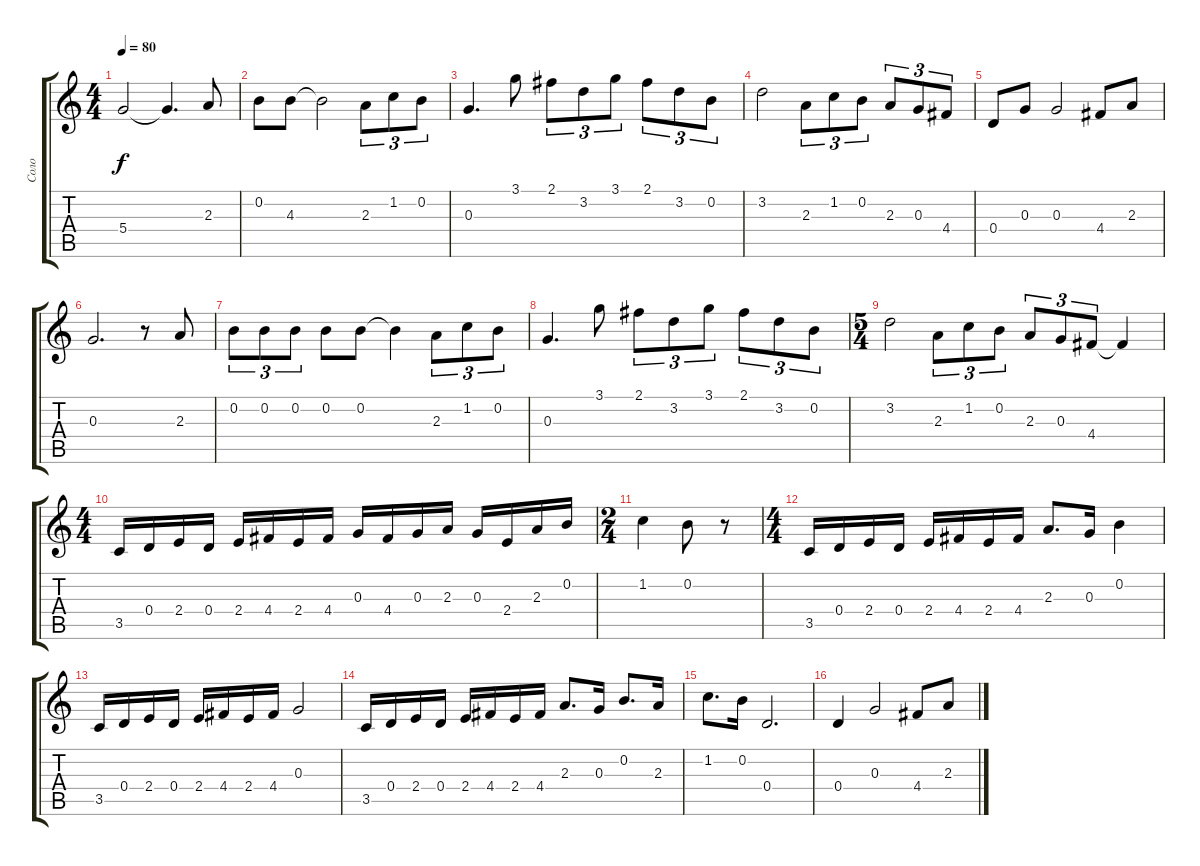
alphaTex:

\track ("Соло" "Соло") {instrument acousticguitarsteel}
\staff {score tabs}
\tuning (E4 B3 G3 D3 A2 E2) {hide}
\ts (4 4)
\tempo 80
\clef g2
\ks c
5.4.2{dy f} 5.4{t}.4{d} 2.3.8 |
0.2.8 4.3.8 4.3{t}.2 2.3.8{tu (3 2)} 1.2.8{tu (3 2)} 0.2.8{tu (3 2)} |
0.3.4{d} 3.1.8 2.1.8{tu (3 2)} 3.2.8{tu (3 2)} 3.1.8{tu (3 2)} 2.1.8{tu (3 2)} 3.2.8{tu (3 2)} 0.2.8{tu (3 2)} |
3.2.2 2.3.8{tu (3 2)} 1.2.8{tu (3 2)} 0.2.8{tu (3 2)} 2.3.8{tu (3 2)} 0.3.8{tu (3 2)} 4.4.8{tu (3 2)} |
0.4.8 0.3.8 0.3.2 4.4.8 2.3.8 |
0.3.2{d} r.8 2.3.8 |
0.2.8{tu (3 2)} 0.2.8{tu (3 2)} 0.2.8{tu (3 2)} 0.2.8 0.2.8 0.2{t}.4 2.3.8{tu (3 2)} 1.2.8{tu (3 2)} 0.2.8{tu (3 2)} |
0.3.4{d} 3.1.8 2.1.8{tu (3 2)} 3.2.8{tu (3 2)} 3.1.8{tu (3 2)} 2.1.8{tu (3 2)} 3.2.8{tu (3 2)} 0.2.8{tu (3 2)} |
\ts (5 4)
3.2.2 2.3.8{tu (3 2)} 1.2.8{tu (3 2)} 0.2.8{tu (3 2)} 2.3.8{tu (3 2)} 0.3.8{tu (3 2)} 4.4.8{tu (3 2)} 4.4{t}.4 |
\ts (4 4)
3.5.16 0.4.16 2.4.16 0.4.16 2.4.16 4.4.16 2.4.16 4.4.16 0.3.16 4.4.16 0.3.16 2.3.16 0.3.16 2.4.16 2.3.16 0.2.16 |
\ts (2 4)
1.2.4 0.2.8 r.8 |
\ts (4 4)
3.5.16 0.4.16 2.4.16 0.4.16 2.4.16 4.4.16 2.4.16 4.4.16 2.3.8{d} 0.3.16 0.2.4 |
3.5.16 0.4.16 2.4.16 0.4.16 2.4.16 4.4.16 2.4.16 4.4.16 0.3.2 |
3.5.16 0.4.16 2.4.16 0.4.16 2.4.16 4.4.16 2.4.16 4.4.16 2.3.8{d} 0.3.16 0.2.8{d} 2.3.16 |
1.2.8{d} 0.2.16 0.4.2{d} |
0.4.4 0.3.2 4.4.8 2.3.8
